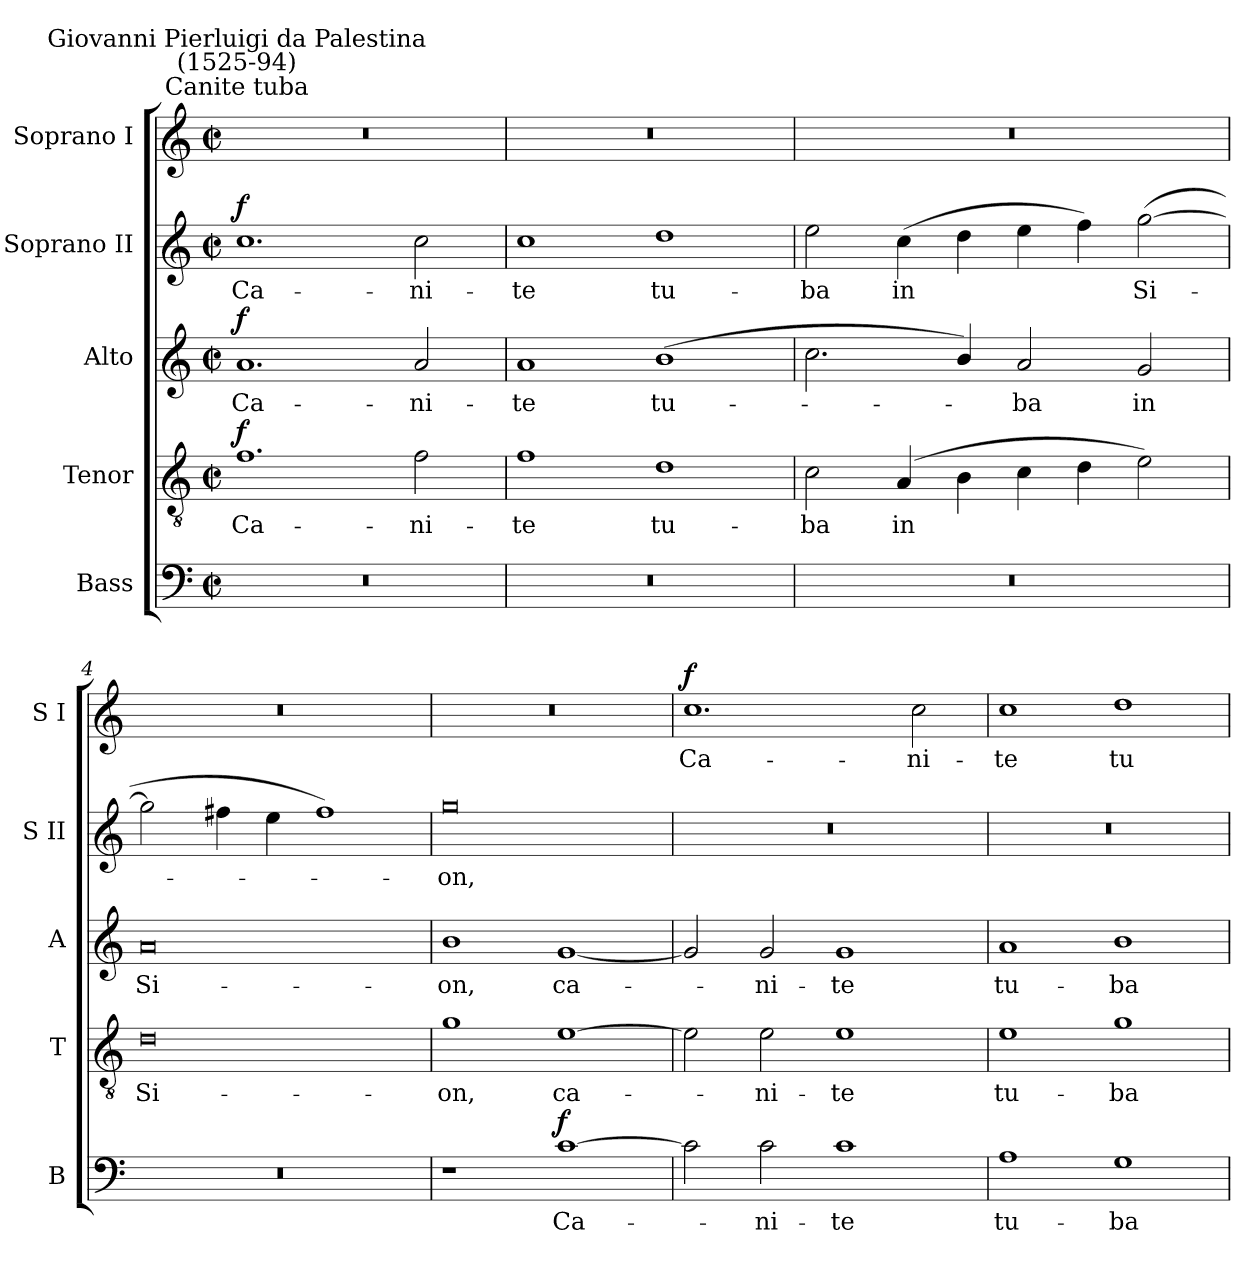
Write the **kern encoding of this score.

**kern	**text	**dynam	**kern	**text	**dynam	**kern	**text	**dynam	**kern	**text	**dynam	**kern	**text	**dynam
*part5	*part5	*part5	*part4	*part4	*part4	*part3	*part3	*part3	*part2	*part2	*part2	*part1	*part1	*part1
*staff5	*staff5	*staff5	*staff4	*staff4	*staff4	*staff3	*staff3	*staff3	*staff2	*staff2	*staff2	*staff1	*staff1	*staff1
*I"Bass	*	*	*I"Tenor	*	*	*I"Alto	*	*	*I"Soprano II	*	*	*I"Soprano I	*	*
*I'B	*	*	*I'T	*	*	*I'A	*	*	*I'S II	*	*	*I'S I	*	*
*clefF4	*	*	*clefGv2	*	*	*clefG2	*	*	*clefG2	*	*	*clefG2	*	*
*k[]	*	*	*k[]	*	*	*k[]	*	*	*k[]	*	*	*k[]	*	*
*C:	*	*	*C:	*	*	*C:	*	*	*C:	*	*	*C:	*	*
*M4/2	*	*	*M4/2	*	*	*M4/2	*	*	*M4/2	*	*	*M4/2	*	*
*met(c|)	*	*	*met(c|)	*	*	*met(c|)	*	*	*met(c|)	*	*	*met(c|)	*	*
=1	=1	=1	=1	=1	=1	=1	=1	=1	=1	=1	=1	=1	=1	=1
!	!	!	!	!	!	!	!	!	!	!	!	!LO:TX:a:cj:t=Canite tuba	!	!
!	!	!	!	!	!	!	!	!	!	!	!	!LO:TX:a:cj:t=Giovanni Pierluigi da Palestina\n(1525-94)	!	!
!	!	!	!	!LO:LY:b	!LO:DY:b	!	!LO:LY:b	!LO:DY:b	!	!LO:LY:b	!LO:DY:b	!	!	!
0r	.	.	1.f	Ca-	f	1.a	Ca-	f	1.cc	Ca-	f	0r	.	.
!	!	!	!	!LO:LY:b	!	!	!LO:LY:b	!	!	!LO:LY:b	!	!	!	!
.	.	.	2f	-ni-	.	2a	-ni-	.	2cc	-ni-	.	.	.	.
=2	=2	=2	=2	=2	=2	=2	=2	=2	=2	=2	=2	=2	=2	=2
!	!	!	!	!LO:LY:b	!	!	!LO:LY:b	!	!	!LO:LY:b	!	!	!	!
0r	.	.	1f	-te	.	1a	-te	.	1cc	-te	.	0r	.	.
!	!	!	!	!LO:LY:b	!	!	!LO:LY:b	!	!	!LO:LY:b	!	!	!	!
.	.	.	1d	tu-	.	(>1b	tu-	.	1dd	tu-	.	.	.	.
=3	=3	=3	=3	=3	=3	=3	=3	=3	=3	=3	=3	=3	=3	=3
!	!	!	!	!LO:LY:b	!	!	!	!	!	!LO:LY:b	!	!	!	!
0r	.	.	2c	-ba	.	2.cc	.	.	2ee	-ba	.	0r	.	.
!	!	!	!	!LO:LY:b	!	!	!	!	!	!LO:LY:b	!	!	!	!
.	.	.	(>4A	in	.	.	.	.	(>4cc	in	.	.	.	.
.	.	.	4B	.	.	4b/)	.	.	4dd	.	.	.	.	.
!	!	!	!	!	!	!	!LO:LY:b	!	!	!	!	!	!	!
.	.	.	4c	.	.	2a	ba	.	4ee	.	.	.	.	.
.	.	.	4d	.	.	.	.	.	4ff)	.	.	.	.	.
!	!	!	!	!	!	!	!LO:LY:b	!	!	!LO:LY:b	!	!	!	!
.	.	.	2e)	.	.	2g	in	.	(>[2gg	Si-	.	.	.	.
=4	=4	=4	=4	=4	=4	=4	=4	=4	=4	=4	=4	=4	=4	=4
!	!	!	!	!LO:LY:b	!	!	!LO:LY:b	!	!	!	!	!	!	!
0r	.	.	0d	Si-	.	0a	Si-	.	2gg]	.	.	0r	.	.
.	.	.	.	.	.	.	.	.	4ff#X	.	.	.	.	.
.	.	.	.	.	.	.	.	.	4ee	.	.	.	.	.
.	.	.	.	.	.	.	.	.	1ff#)	.	.	.	.	.
=5	=5	=5	=5	=5	=5	=5	=5	=5	=5	=5	=5	=5	=5	=5
!	!	!	!	!LO:LY:b	!	!	!LO:LY:b	!	!	!LO:LY:b	!	!	!	!
1r	.	.	1g	-on,	.	1b	-on,	.	0gg	on,	.	0r	.	.
!	!LO:LY:b	!LO:DY:b	!	!LO:LY:b	!	!	!LO:LY:b	!	!	!	!	!	!	!
[1c	Ca-	f	[1e	ca-	.	[1g	ca-	.	.	.	.	.	.	.
=6	=6	=6	=6	=6	=6	=6	=6	=6	=6	=6	=6	=6	=6	=6
!	!	!	!	!	!	!	!	!	!	!	!	!	!LO:LY:b	!LO:DY:b
2c]	.	.	2e]	.	.	2g]	.	.	0r	.	.	1.cc	Ca-	f
!	!LO:LY:b	!	!	!LO:LY:b	!	!	!LO:LY:b	!	!	!	!	!	!	!
2c	ni-	.	2e	ni-	.	2g	ni-	.	.	.	.	.	.	.
!	!LO:LY:b	!	!	!LO:LY:b	!	!	!LO:LY:b	!	!	!	!	!	!	!
1c	-te	.	1e	-te	.	1g	-te	.	.	.	.	.	.	.
!	!	!	!	!	!	!	!	!	!	!	!	!	!LO:LY:b	!
.	.	.	.	.	.	.	.	.	.	.	.	2cc	-ni-	.
=7	=7	=7	=7	=7	=7	=7	=7	=7	=7	=7	=7	=7	=7	=7
!	!LO:LY:b	!	!	!LO:LY:b	!	!	!LO:LY:b	!	!	!	!	!	!LO:LY:b	!
1A	tu-	.	1e	tu-	.	1a	tu-	.	0r	.	.	1cc	-te	.
!	!LO:LY:b	!	!	!LO:LY:b	!	!	!LO:LY:b	!	!	!	!	!	!LO:LY:b	!
1G	-ba	.	1g	-ba	.	1b	-ba	.	.	.	.	1dd	tu-	.
=	=	=	=	=	=	=	=	=	=	=	=	=	=	=
*-	*-	*-	*-	*-	*-	*-	*-	*-	*-	*-	*-	*-	*-	*-
